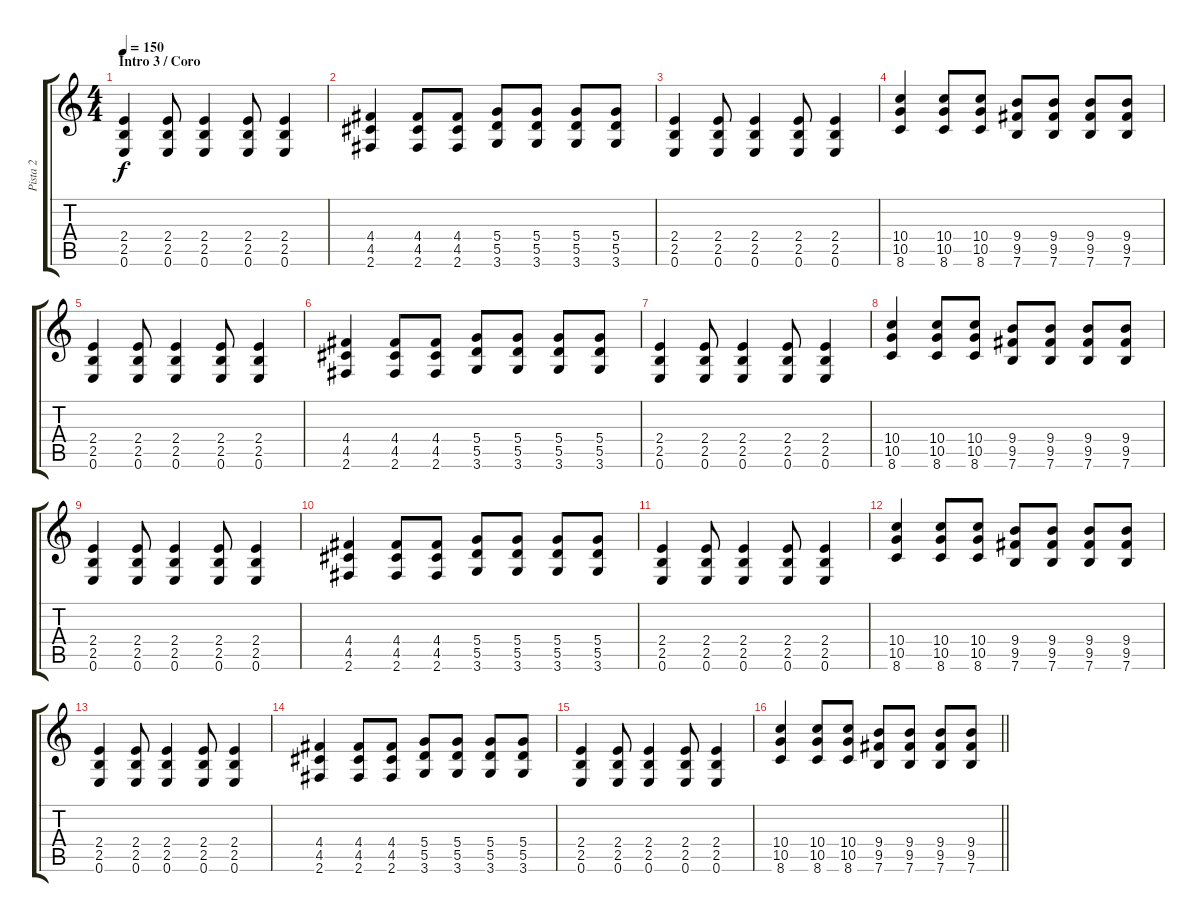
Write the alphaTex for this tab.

\track ("Pista 2" "Pista 2") {instrument distortionguitar}
\staff {score tabs}
\tuning (E4 B3 G3 D3 A2 E2) {hide}
\ts (4 4)
\section ("" "Intro 3 / Coro")
\tempo 150
\clef g2
\ks c
(2.4 2.5 0.6).4{dy f} (2.4 2.5 0.6).8 (2.4 2.5 0.6).4 (2.4 2.5 0.6).8 (2.4 2.5 0.6).4 |
(4.4 4.5 2.6).4 (4.4 4.5 2.6).8 (4.4 4.5 2.6).8 (5.4 5.5 3.6).8 (5.4 5.5 3.6).8 (5.4 5.5 3.6).8 (5.4 5.5 3.6).8 |
(2.4 2.5 0.6).4 (2.4 2.5 0.6).8 (2.4 2.5 0.6).4 (2.4 2.5 0.6).8 (2.4 2.5 0.6).4 |
(10.4 10.5 8.6).4 (10.4 10.5 8.6).8 (10.4 10.5 8.6).8 (9.4 9.5 7.6).8 (9.4 9.5 7.6).8 (9.4 9.5 7.6).8 (9.4 9.5 7.6).8 |
(2.4 2.5 0.6).4 (2.4 2.5 0.6).8 (2.4 2.5 0.6).4 (2.4 2.5 0.6).8 (2.4 2.5 0.6).4 |
(4.4 4.5 2.6).4 (4.4 4.5 2.6).8 (4.4 4.5 2.6).8 (5.4 5.5 3.6).8 (5.4 5.5 3.6).8 (5.4 5.5 3.6).8 (5.4 5.5 3.6).8 |
(2.4 2.5 0.6).4 (2.4 2.5 0.6).8 (2.4 2.5 0.6).4 (2.4 2.5 0.6).8 (2.4 2.5 0.6).4 |
(10.4 10.5 8.6).4 (10.4 10.5 8.6).8 (10.4 10.5 8.6).8 (9.4 9.5 7.6).8 (9.4 9.5 7.6).8 (9.4 9.5 7.6).8 (9.4 9.5 7.6).8 |
(2.4 2.5 0.6).4 (2.4 2.5 0.6).8 (2.4 2.5 0.6).4 (2.4 2.5 0.6).8 (2.4 2.5 0.6).4 |
(4.4 4.5 2.6).4 (4.4 4.5 2.6).8 (4.4 4.5 2.6).8 (5.4 5.5 3.6).8 (5.4 5.5 3.6).8 (5.4 5.5 3.6).8 (5.4 5.5 3.6).8 |
(2.4 2.5 0.6).4 (2.4 2.5 0.6).8 (2.4 2.5 0.6).4 (2.4 2.5 0.6).8 (2.4 2.5 0.6).4 |
(10.4 10.5 8.6).4 (10.4 10.5 8.6).8 (10.4 10.5 8.6).8 (9.4 9.5 7.6).8 (9.4 9.5 7.6).8 (9.4 9.5 7.6).8 (9.4 9.5 7.6).8 |
(2.4 2.5 0.6).4 (2.4 2.5 0.6).8 (2.4 2.5 0.6).4 (2.4 2.5 0.6).8 (2.4 2.5 0.6).4 |
(4.4 4.5 2.6).4 (4.4 4.5 2.6).8 (4.4 4.5 2.6).8 (5.4 5.5 3.6).8 (5.4 5.5 3.6).8 (5.4 5.5 3.6).8 (5.4 5.5 3.6).8 |
(2.4 2.5 0.6).4 (2.4 2.5 0.6).8 (2.4 2.5 0.6).4 (2.4 2.5 0.6).8 (2.4 2.5 0.6).4 |
\barLineRight lightlight
(10.4 10.5 8.6).4 (10.4 10.5 8.6).8 (10.4 10.5 8.6).8 (9.4 9.5 7.6).8 (9.4 9.5 7.6).8 (9.4 9.5 7.6).8 (9.4 9.5 7.6).8
